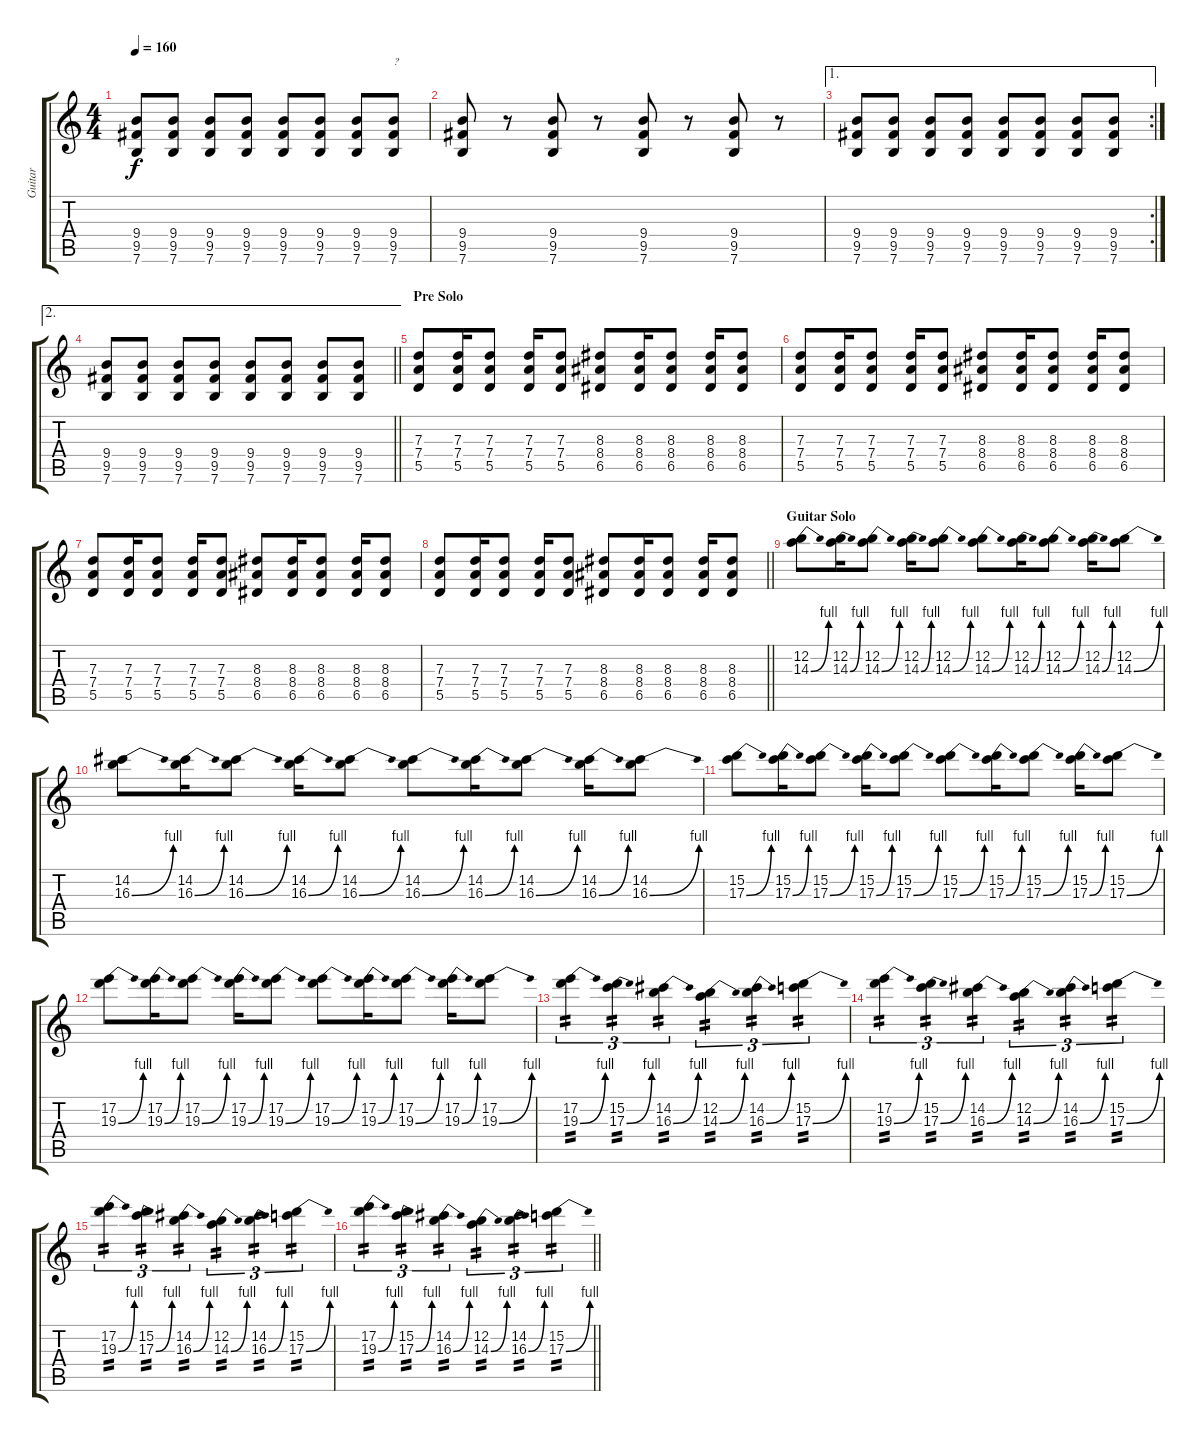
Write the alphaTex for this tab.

\track ("Guitar" "Guitar") {instrument distortionguitar}
\staff {score tabs}
\tuning (E4 B3 G3 D3 A2 E2) {hide}
\ts (4 4)
\tempo 160
\clef g2
\ks c
(9.4 9.5 7.6).8{dy f} (9.4 9.5 7.6).8 (9.4 9.5 7.6).8 (9.4 9.5 7.6).8 (9.4 9.5 7.6).8 (9.4 9.5 7.6).8 (9.4 9.5 7.6).8 (9.4 9.5 7.6).8{txt "?"} |
(9.4 9.5 7.6).8 r.8 (9.4 9.5 7.6).8 r.8 (9.4 9.5 7.6).8 r.8 (9.4 9.5 7.6).8 r.8 |
\ae 1
\rc 2
(9.4 9.5 7.6).8 (9.4 9.5 7.6).8 (9.4 9.5 7.6).8 (9.4 9.5 7.6).8 (9.4 9.5 7.6).8 (9.4 9.5 7.6).8 (9.4 9.5 7.6).8 (9.4 9.5 7.6).8 |
\ae 2
\barLineRight lightlight
(9.4 9.5 7.6).8 (9.4 9.5 7.6).8 (9.4 9.5 7.6).8 (9.4 9.5 7.6).8 (9.4 9.5 7.6).8 (9.4 9.5 7.6).8 (9.4 9.5 7.6).8 (9.4 9.5 7.6).8 |
\section ("" "Pre Solo")
(7.3 7.4 5.5).8 (7.3 7.4 5.5).16 (7.3 7.4 5.5).8 (7.3 7.4 5.5).16 (7.3 7.4 5.5).8 (8.3 8.4 6.5).8 (8.3 8.4 6.5).16 (8.3 8.4 6.5).8 (8.3 8.4 6.5).16 (8.3 8.4 6.5).8 |
(7.3 7.4 5.5).8 (7.3 7.4 5.5).16 (7.3 7.4 5.5).8 (7.3 7.4 5.5).16 (7.3 7.4 5.5).8 (8.3 8.4 6.5).8 (8.3 8.4 6.5).16 (8.3 8.4 6.5).8 (8.3 8.4 6.5).16 (8.3 8.4 6.5).8 |
(7.3 7.4 5.5).8 (7.3 7.4 5.5).16 (7.3 7.4 5.5).8 (7.3 7.4 5.5).16 (7.3 7.4 5.5).8 (8.3 8.4 6.5).8 (8.3 8.4 6.5).16 (8.3 8.4 6.5).8 (8.3 8.4 6.5).16 (8.3 8.4 6.5).8 |
\barLineRight lightlight
(7.3 7.4 5.5).8 (7.3 7.4 5.5).16 (7.3 7.4 5.5).8 (7.3 7.4 5.5).16 (7.3 7.4 5.5).8 (8.3 8.4 6.5).8 (8.3 8.4 6.5).16 (8.3 8.4 6.5).8 (8.3 8.4 6.5).16 (8.3 8.4 6.5).8 |
\section ("" "Guitar Solo")
(12.2 14.3{be (bend 0 0 60 4)}).8 (12.2 14.3{be (bend 0 0 60 4)}).16 (12.2 14.3{be (bend 0 0 60 4)}).8 (12.2 14.3{be (bend 0 0 60 4)}).16 (12.2 14.3{be (bend 0 0 60 4)}).8 (12.2 14.3{be (bend 0 0 60 4)}).8 (12.2 14.3{be (bend 0 0 60 4)}).16 (12.2 14.3{be (bend 0 0 60 4)}).8 (12.2 14.3{be (bend 0 0 60 4)}).16 (12.2 14.3{be (bend 0 0 60 4)}).8 |
(14.2 16.3{be (bend 0 0 60 4)}).8 (14.2 16.3{be (bend 0 0 60 4)}).16 (14.2 16.3{be (bend 0 0 60 4)}).8 (14.2 16.3{be (bend 0 0 60 4)}).16 (14.2 16.3{be (bend 0 0 60 4)}).8 (14.2 16.3{be (bend 0 0 60 4)}).8 (14.2 16.3{be (bend 0 0 60 4)}).16 (14.2 16.3{be (bend 0 0 60 4)}).8 (14.2 16.3{be (bend 0 0 60 4)}).16 (14.2 16.3{be (bend 0 0 60 4)}).8 |
(15.2 17.3{be (bend 0 0 60 4)}).8 (15.2 17.3{be (bend 0 0 60 4)}).16 (15.2 17.3{be (bend 0 0 60 4)}).8 (15.2 17.3{be (bend 0 0 60 4)}).16 (15.2 17.3{be (bend 0 0 60 4)}).8 (15.2 17.3{be (bend 0 0 60 4)}).8 (15.2 17.3{be (bend 0 0 60 4)}).16 (15.2 17.3{be (bend 0 0 60 4)}).8 (15.2 17.3{be (bend 0 0 60 4)}).16 (15.2 17.3{be (bend 0 0 60 4)}).8 |
(17.2 19.3{be (bend 0 0 60 4)}).8 (17.2 19.3{be (bend 0 0 60 4)}).16 (17.2 19.3{be (bend 0 0 60 4)}).8 (17.2 19.3{be (bend 0 0 60 4)}).16 (17.2 19.3{be (bend 0 0 60 4)}).8 (17.2 19.3{be (bend 0 0 60 4)}).8 (17.2 19.3{be (bend 0 0 60 4)}).16 (17.2 19.3{be (bend 0 0 60 4)}).8 (17.2 19.3{be (bend 0 0 60 4)}).16 (17.2 19.3{be (bend 0 0 60 4)}).8 |
(17.2 19.3{be (bend 0 0 60 4)}).4{tu (3 2) tp 2} (15.2 17.3{be (bend 0 0 60 4)}).4{tu (3 2) tp 2} (14.2 16.3{be (bend 0 0 60 4)}).4{tu (3 2) tp 2} (12.2 14.3{be (bend 0 0 60 4)}).4{tu (3 2) tp 2} (14.2 16.3{be (bend 0 0 60 4)}).4{tu (3 2) tp 2} (15.2 17.3{be (bend 0 0 60 4)}).4{tu (3 2) tp 2} |
(17.2 19.3{be (bend 0 0 60 4)}).4{tu (3 2) tp 2} (15.2 17.3{be (bend 0 0 60 4)}).4{tu (3 2) tp 2} (14.2 16.3{be (bend 0 0 60 4)}).4{tu (3 2) tp 2} (12.2 14.3{be (bend 0 0 60 4)}).4{tu (3 2) tp 2} (14.2 16.3{be (bend 0 0 60 4)}).4{tu (3 2) tp 2} (15.2 17.3{be (bend 0 0 60 4)}).4{tu (3 2) tp 2} |
(17.2 19.3{be (bend 0 0 60 4)}).4{tu (3 2) tp 2} (15.2 17.3{be (bend 0 0 60 4)}).4{tu (3 2) tp 2} (14.2 16.3{be (bend 0 0 60 4)}).4{tu (3 2) tp 2} (12.2 14.3{be (bend 0 0 60 4)}).4{tu (3 2) tp 2} (14.2 16.3{be (bend 0 0 60 4)}).4{tu (3 2) tp 2} (15.2 17.3{be (bend 0 0 60 4)}).4{tu (3 2) tp 2} |
\barLineRight lightlight
(17.2 19.3{be (bend 0 0 60 4)}).4{tu (3 2) tp 2} (15.2 17.3{be (bend 0 0 60 4)}).4{tu (3 2) tp 2} (14.2 16.3{be (bend 0 0 60 4)}).4{tu (3 2) tp 2} (12.2 14.3{be (bend 0 0 60 4)}).4{tu (3 2) tp 2} (14.2 16.3{be (bend 0 0 60 4)}).4{tu (3 2) tp 2} (15.2 17.3{be (bend 0 0 60 4)}).4{tu (3 2) tp 2}
